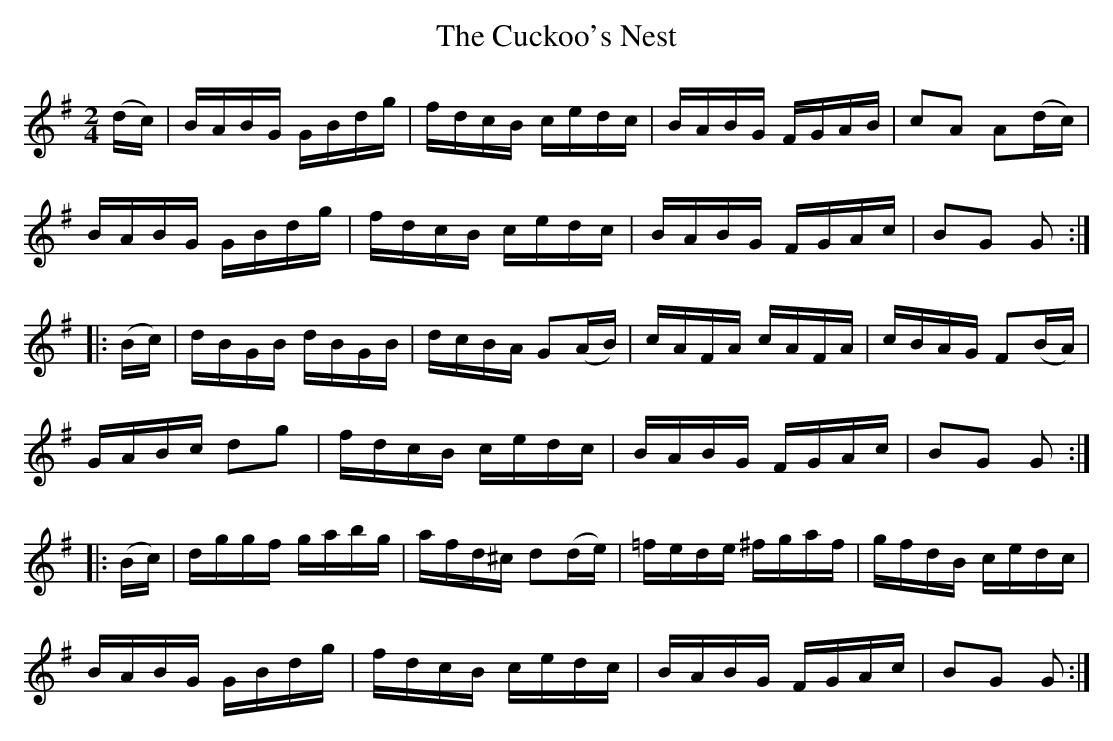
X:1
T:The Cuckoo's Nest
M:2/4
L:1/16
K:G
(dc)|BABG GBdg|fdcB cedc|BABG FGAB|c2A2 A2(dc)|
BABG GBdg|fdcB cedc|BABG FGAc|B2G2 G2:|
|:(Bc)|dBGB dBGB|dcBA G2(AB)|cAFA cAFA|cBAG F2(BA)|
GABc d2g2|fdcB cedc|BABG FGAc|B2G2 G2:|
|:(Bc)|dggf gabg|afd^c d2(de)|=fede ^fgaf|gfdB cedc|
BABG GBdg|fdcB cedc|BABG FGAc|B2G2 G2:|
